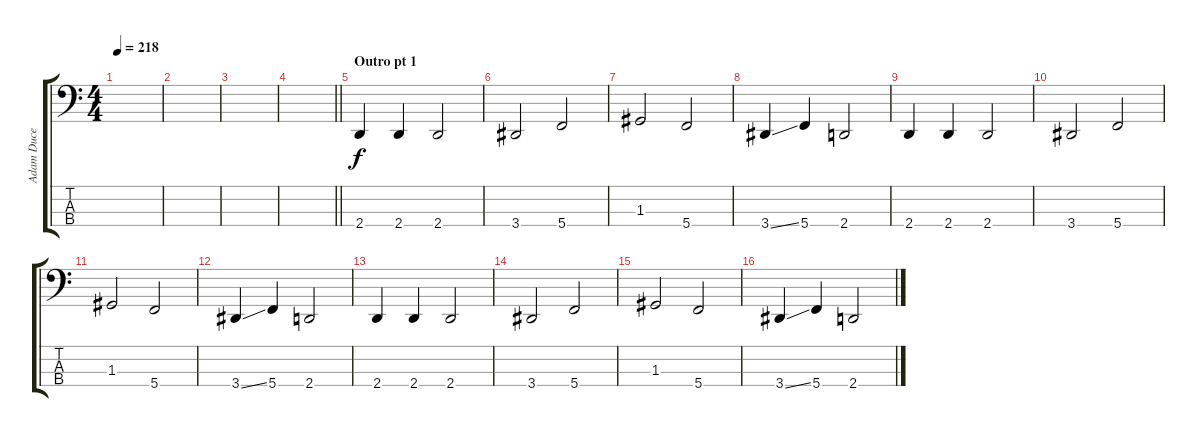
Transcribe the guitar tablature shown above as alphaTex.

\track ("Adam Duce" "Adam Duce") {instrument electricbasspick}
\staff {score tabs}
\tuning (F2 C2 G1 C1) {hide}
\ts (4 4)
\tempo 218
\clef f4
\ks c
|
|
|
\barLineRight lightlight
|
\section ("" "Outro pt 1")
2.4.4 2.4.4 2.4.2 |
3.4.2 5.4.2 |
1.3.2 5.4.2 |
3.4{ss}.4 5.4.4 2.4.2 |
2.4.4 2.4.4 2.4.2 |
3.4.2 5.4.2 |
1.3.2 5.4.2 |
3.4{ss}.4 5.4.4 2.4.2 |
2.4.4 2.4.4 2.4.2 |
3.4.2 5.4.2 |
1.3.2 5.4.2 |
3.4{ss}.4 5.4.4 2.4.2
